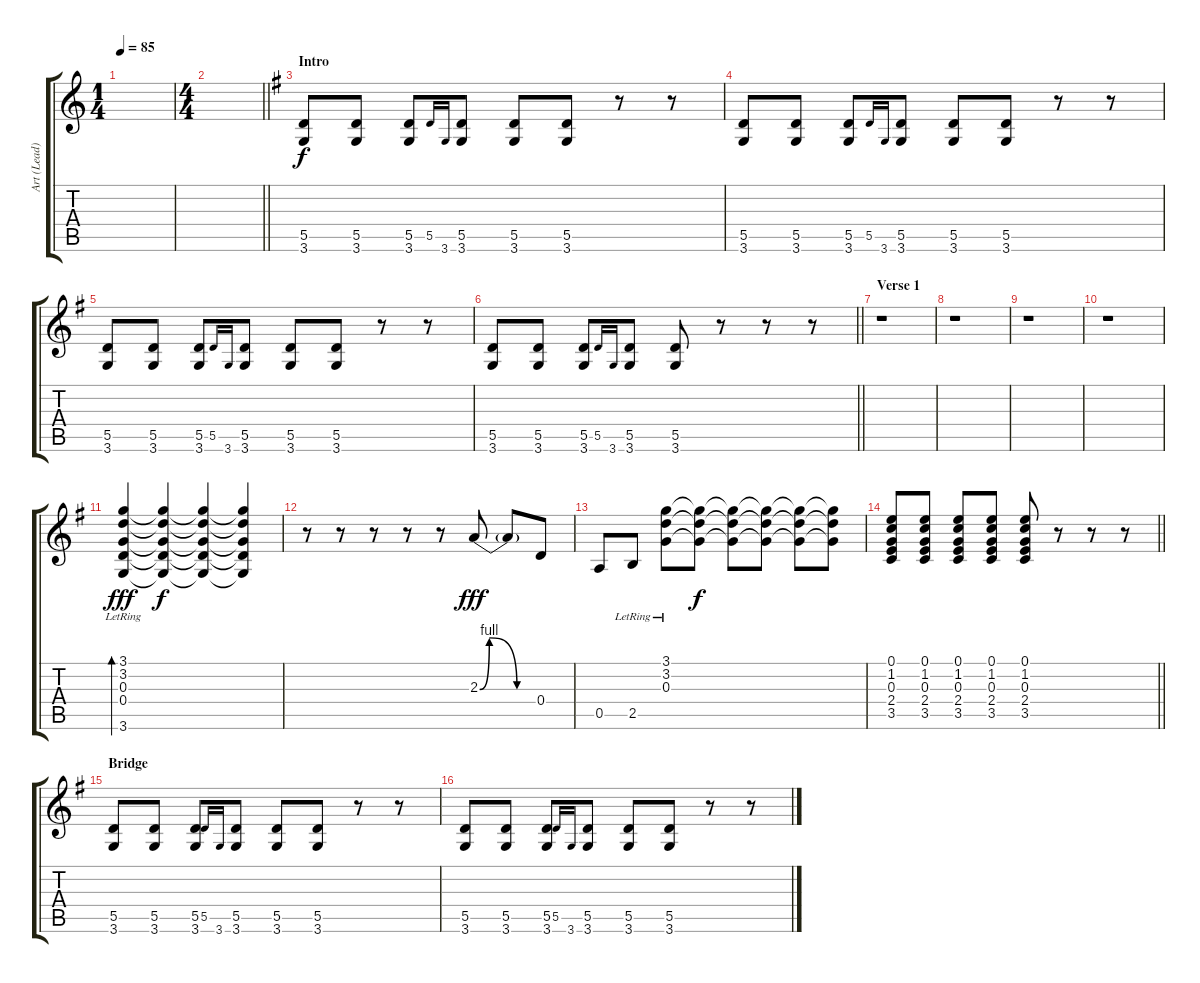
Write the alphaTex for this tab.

\track ("Art (Lead) w/tremolo" "Art (Lead)") {instrument electricguitarmuted}
\staff {score tabs}
\tuning (E4 B3 G3 D3 A2 E2) {hide}
\ts (1 4)
\tempo 85
\clef g2
\ks c
|
\ts (4 4)
\barLineRight lightlight
|
\section ("" "Intro")
\ks g
(5.5 3.6).8 (5.5 3.6).8 (5.5 3.6).8 5.5.16{gr onbeat} 3.6.16{gr onbeat} (5.5 3.6).8 (5.5 3.6).8 (5.5 3.6).8 r.8 r.8 |
(5.5 3.6).8 (5.5 3.6).8 (5.5 3.6).8 5.5.16{gr onbeat} 3.6.16{gr onbeat} (5.5 3.6).8 (5.5 3.6).8 (5.5 3.6).8 r.8 r.8 |
(5.5 3.6).8 (5.5 3.6).8 (5.5 3.6).8 5.5.16{gr onbeat} 3.6.16{gr onbeat} (5.5 3.6).8 (5.5 3.6).8 (5.5 3.6).8 r.8 r.8 |
\barLineRight lightlight
(5.5 3.6).8 (5.5 3.6).8 (5.5 3.6).8 5.5.16{gr onbeat} 3.6.16{gr onbeat} (5.5 3.6).8 (5.5 3.6).8 r.8 r.8 r.8 |
\section ("" "Verse 1")
r.1 |
r.1 |
r.1 |
r.1 |
(3.1{lr} 3.2{lr} 0.3{lr} 0.4{lr} 3.6{lr}).4{bd 30 dy fff} (3.1{t} 3.2{t} 0.3{t} 0.4{t} 3.6{t}).4{dy f} (3.1{t} 3.2{t} 0.3{t} 0.4{t} 3.6{t}).4 (3.1{t} 3.2{t} 0.3{t} 0.4{t} 3.6{t}).4 |
r.8 r.8 r.8 r.8 r.8 2.3{be (custom 0 0 10 4 39 0 60 0)}.8{dy fff} 2.3{t}.8 0.4.8 |
0.5.8 2.5{lr}.8 (3.1{lr} 3.2{lr} 0.3{lr}).8 (3.1{t} 3.2{t} 0.3{t}).8{dy f} (3.1{t} 3.2{t} 0.3{t}).8 (3.1{t} 3.2{t} 0.3{t}).8 (3.1{t} 3.2{t} 0.3{t}).8 (3.1{t} 3.2{t} 0.3{t}).8 |
\barLineRight lightlight
(0.1 1.2 0.3 2.4 3.5).8 (0.1 1.2 0.3 2.4 3.5).8 (0.1 1.2 0.3 2.4 3.5).8 (0.1 1.2 0.3 2.4 3.5).8 (0.1 1.2 0.3 2.4 3.5).8 r.8 r.8 r.8 |
\section ("" "Bridge")
(5.5 3.6).8 (5.5 3.6).8 (5.5 3.6).8 5.5.16{gr onbeat} 3.6.16{gr onbeat} (5.5 3.6).8 (5.5 3.6).8 (5.5 3.6).8 r.8 r.8 |
(5.5 3.6).8 (5.5 3.6).8 (5.5 3.6).8 5.5.16{gr onbeat} 3.6.16{gr onbeat} (5.5 3.6).8 (5.5 3.6).8 (5.5 3.6).8 r.8 r.8
